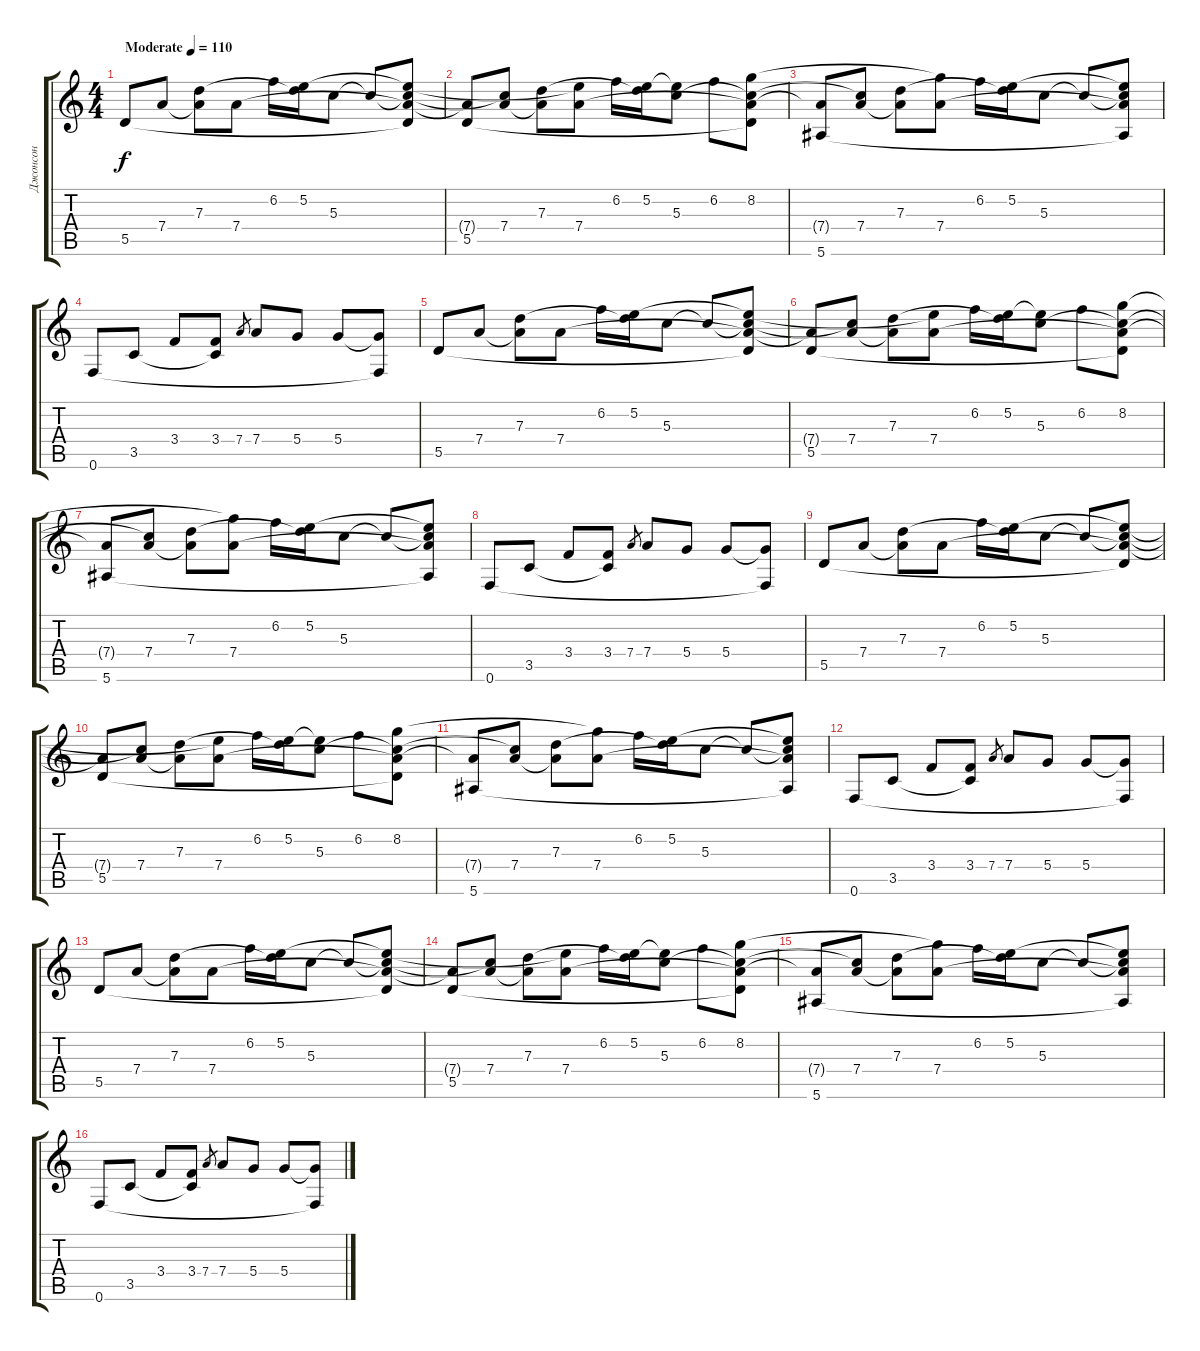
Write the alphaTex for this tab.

\track ("Джонсон" "Джонсон") {instrument acousticguitarsteel}
\staff {score tabs}
\tuning (E4 B3 G3 D3 A2 F2) {hide}
\ts (4 4)
\tempo (110 "Moderate")
\clef g2
\ks c
5.5.8{dy f instrument acousticguitarsteel} 7.4.8 (7.3 7.4{t}).8 7.4.8 6.2.16 (5.2 7.3{t}).16 5.3.8 5.3{t}.8 (5.2{t} 5.3{t} 7.4{t} 5.5{t}).8 |
(7.4{t} 5.5).8 (5.3{t} 7.4).8 (7.3 7.4{t}).8 (5.2{t} 7.4).8 6.2.16 (5.2 7.3{t}).16 (5.2{t} 5.3).8 6.2.8 (8.2 5.3{t} 7.4{t} 5.5{t}).8 |
(7.4{t} 5.6).8 (5.3{t} 7.4).8 (7.3 7.4{t}).8 (8.2{t} 7.4).8 6.2.16 (5.2 7.3{t}).16 5.3.8 5.3{t}.8 (5.2{t} 5.3{t} 7.4{t} 5.6{t}).8 |
0.6.8 3.5.8 3.4.8 (3.4 3.5{t}).8 7.4.8{gr} 7.4.8 5.4.8 5.4.8 (5.4{t} 0.6{t}).8 |
5.5.8 7.4.8 (7.3 7.4{t}).8 7.4.8 6.2.16 (5.2 7.3{t}).16 5.3.8 5.3{t}.8 (5.2{t} 5.3{t} 7.4{t} 5.5{t}).8 |
(7.4{t} 5.5).8 (5.3{t} 7.4).8 (7.3 7.4{t}).8 (5.2{t} 7.4).8 6.2.16 (5.2 7.3{t}).16 (5.2{t} 5.3).8 6.2.8 (8.2 5.3{t} 7.4{t} 5.5{t}).8 |
(7.4{t} 5.6).8 (5.3{t} 7.4).8 (7.3 7.4{t}).8 (8.2{t} 7.4).8 6.2.16 (5.2 7.3{t}).16 5.3.8 5.3{t}.8 (5.2{t} 5.3{t} 7.4{t} 5.6{t}).8 |
0.6.8 3.5.8 3.4.8 (3.4 3.5{t}).8 7.4.8{gr} 7.4.8 5.4.8 5.4.8 (5.4{t} 0.6{t}).8 |
5.5.8 7.4.8 (7.3 7.4{t}).8 7.4.8 6.2.16 (5.2 7.3{t}).16 5.3.8 5.3{t}.8 (5.2{t} 5.3{t} 7.4{t} 5.5{t}).8 |
(7.4{t} 5.5).8 (5.3{t} 7.4).8 (7.3 7.4{t}).8 (5.2{t} 7.4).8 6.2.16 (5.2 7.3{t}).16 (5.2{t} 5.3).8 6.2.8 (8.2 5.3{t} 7.4{t} 5.5{t}).8 |
(7.4{t} 5.6).8 (5.3{t} 7.4).8 (7.3 7.4{t}).8 (8.2{t} 7.4).8 6.2.16 (5.2 7.3{t}).16 5.3.8 5.3{t}.8 (5.2{t} 5.3{t} 7.4{t} 5.6{t}).8 |
0.6.8 3.5.8 3.4.8 (3.4 3.5{t}).8 7.4.8{gr} 7.4.8 5.4.8 5.4.8 (5.4{t} 0.6{t}).8 |
5.5.8 7.4.8 (7.3 7.4{t}).8 7.4.8 6.2.16 (5.2 7.3{t}).16 5.3.8 5.3{t}.8 (5.2{t} 5.3{t} 7.4{t} 5.5{t}).8 |
(7.4{t} 5.5).8 (5.3{t} 7.4).8 (7.3 7.4{t}).8 (5.2{t} 7.4).8 6.2.16 (5.2 7.3{t}).16 (5.2{t} 5.3).8 6.2.8 (8.2 5.3{t} 7.4{t} 5.5{t}).8 |
(7.4{t} 5.6).8 (5.3{t} 7.4).8 (7.3 7.4{t}).8 (8.2{t} 7.4).8 6.2.16 (5.2 7.3{t}).16 5.3.8 5.3{t}.8 (5.2{t} 5.3{t} 7.4{t} 5.6{t}).8 |
0.6.8 3.5.8 3.4.8 (3.4 3.5{t}).8 7.4.8{gr} 7.4.8 5.4.8 5.4.8 (5.4{t} 0.6{t}).8
